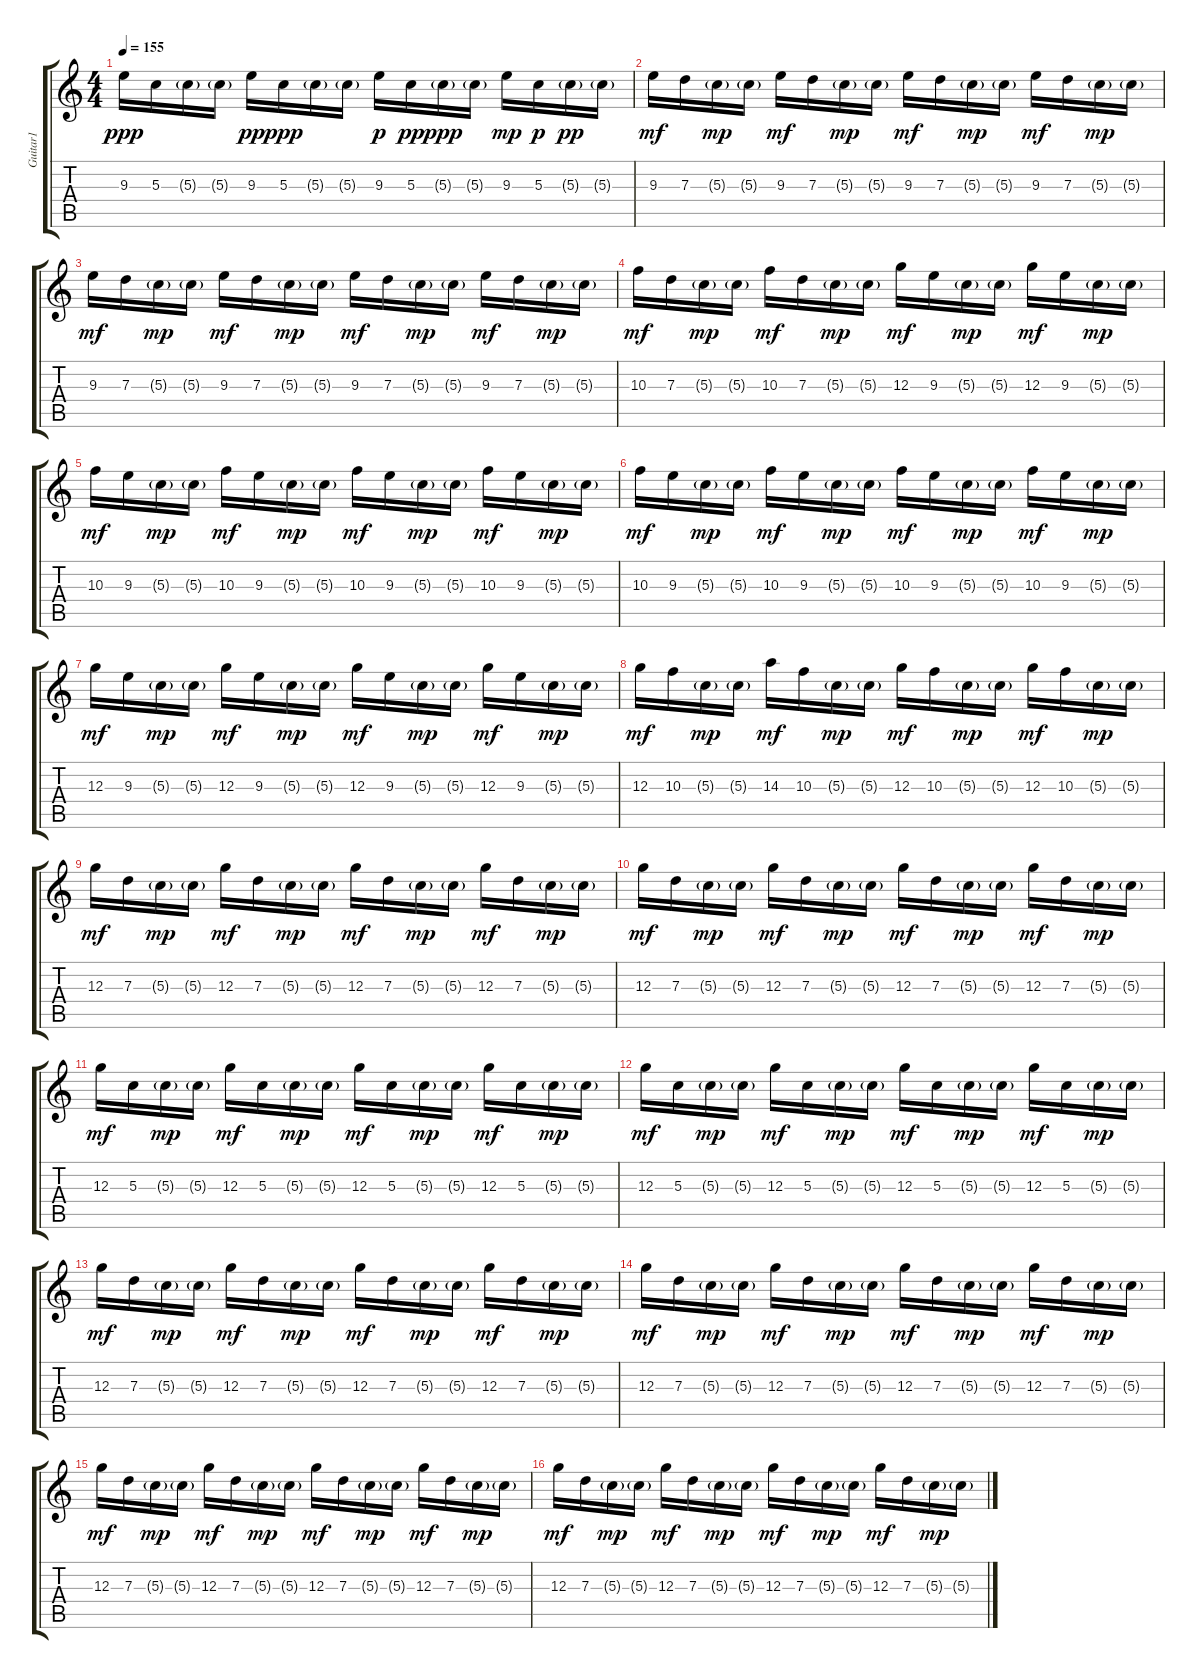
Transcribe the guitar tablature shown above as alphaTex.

\track ("Guitar1" "Guitar1") {instrument overdrivenguitar}
\staff {score tabs}
\tuning (E4 B3 G3 D3 A2 E2) {hide}
\ts (4 4)
\tempo 155
\clef g2
\ks c
9.3.16{dy ppp} 5.3.16 5.3{g}.16 5.3{g}.16 9.3.16{dy pp} 5.3.16{dy ppp} 5.3{g}.16 5.3{g}.16 9.3.16{dy p} 5.3.16{dy pp} 5.3{g}.16{dy ppp} 5.3{g}.16 9.3.16{dy mp} 5.3.16{dy p} 5.3{g}.16{dy pp} 5.3{g}.16 |
9.3.16{dy mf} 7.3.16 5.3{g}.16{dy mp} 5.3{g}.16 9.3.16{dy mf} 7.3.16 5.3{g}.16{dy mp} 5.3{g}.16 9.3.16{dy mf} 7.3.16 5.3{g}.16{dy mp} 5.3{g}.16 9.3.16{dy mf} 7.3.16 5.3{g}.16{dy mp} 5.3{g}.16 |
9.3.16{dy mf} 7.3.16 5.3{g}.16{dy mp} 5.3{g}.16 9.3.16{dy mf} 7.3.16 5.3{g}.16{dy mp} 5.3{g}.16 9.3.16{dy mf} 7.3.16 5.3{g}.16{dy mp} 5.3{g}.16 9.3.16{dy mf} 7.3.16 5.3{g}.16{dy mp} 5.3{g}.16 |
10.3.16{dy mf} 7.3.16 5.3{g}.16{dy mp} 5.3{g}.16 10.3.16{dy mf} 7.3.16 5.3{g}.16{dy mp} 5.3{g}.16 12.3.16{dy mf} 9.3.16 5.3{g}.16{dy mp} 5.3{g}.16 12.3.16{dy mf} 9.3.16 5.3{g}.16{dy mp} 5.3{g}.16 |
10.3.16{dy mf} 9.3.16 5.3{g}.16{dy mp} 5.3{g}.16 10.3.16{dy mf} 9.3.16 5.3{g}.16{dy mp} 5.3{g}.16 10.3.16{dy mf} 9.3.16 5.3{g}.16{dy mp} 5.3{g}.16 10.3.16{dy mf} 9.3.16 5.3{g}.16{dy mp} 5.3{g}.16 |
10.3.16{dy mf} 9.3.16 5.3{g}.16{dy mp} 5.3{g}.16 10.3.16{dy mf} 9.3.16 5.3{g}.16{dy mp} 5.3{g}.16 10.3.16{dy mf} 9.3.16 5.3{g}.16{dy mp} 5.3{g}.16 10.3.16{dy mf} 9.3.16 5.3{g}.16{dy mp} 5.3{g}.16 |
12.3.16{dy mf} 9.3.16 5.3{g}.16{dy mp} 5.3{g}.16 12.3.16{dy mf} 9.3.16 5.3{g}.16{dy mp} 5.3{g}.16 12.3.16{dy mf} 9.3.16 5.3{g}.16{dy mp} 5.3{g}.16 12.3.16{dy mf} 9.3.16 5.3{g}.16{dy mp} 5.3{g}.16 |
12.3.16{dy mf} 10.3.16 5.3{g}.16{dy mp} 5.3{g}.16 14.3.16{dy mf} 10.3.16 5.3{g}.16{dy mp} 5.3{g}.16 12.3.16{dy mf} 10.3.16 5.3{g}.16{dy mp} 5.3{g}.16 12.3.16{dy mf} 10.3.16 5.3{g}.16{dy mp} 5.3{g}.16 |
12.3.16{dy mf} 7.3.16 5.3{g}.16{dy mp} 5.3{g}.16 12.3.16{dy mf} 7.3.16 5.3{g}.16{dy mp} 5.3{g}.16 12.3.16{dy mf} 7.3.16 5.3{g}.16{dy mp} 5.3{g}.16 12.3.16{dy mf} 7.3.16 5.3{g}.16{dy mp} 5.3{g}.16 |
12.3.16{dy mf} 7.3.16 5.3{g}.16{dy mp} 5.3{g}.16 12.3.16{dy mf} 7.3.16 5.3{g}.16{dy mp} 5.3{g}.16 12.3.16{dy mf} 7.3.16 5.3{g}.16{dy mp} 5.3{g}.16 12.3.16{dy mf} 7.3.16 5.3{g}.16{dy mp} 5.3{g}.16 |
12.3.16{dy mf} 5.3.16 5.3{g}.16{dy mp} 5.3{g}.16 12.3.16{dy mf} 5.3.16 5.3{g}.16{dy mp} 5.3{g}.16 12.3.16{dy mf} 5.3.16 5.3{g}.16{dy mp} 5.3{g}.16 12.3.16{dy mf} 5.3.16 5.3{g}.16{dy mp} 5.3{g}.16 |
12.3.16{dy mf} 5.3.16 5.3{g}.16{dy mp} 5.3{g}.16 12.3.16{dy mf} 5.3.16 5.3{g}.16{dy mp} 5.3{g}.16 12.3.16{dy mf} 5.3.16 5.3{g}.16{dy mp} 5.3{g}.16 12.3.16{dy mf} 5.3.16 5.3{g}.16{dy mp} 5.3{g}.16 |
12.3.16{dy mf} 7.3.16 5.3{g}.16{dy mp} 5.3{g}.16 12.3.16{dy mf} 7.3.16 5.3{g}.16{dy mp} 5.3{g}.16 12.3.16{dy mf} 7.3.16 5.3{g}.16{dy mp} 5.3{g}.16 12.3.16{dy mf} 7.3.16 5.3{g}.16{dy mp} 5.3{g}.16 |
12.3.16{dy mf} 7.3.16 5.3{g}.16{dy mp} 5.3{g}.16 12.3.16{dy mf} 7.3.16 5.3{g}.16{dy mp} 5.3{g}.16 12.3.16{dy mf} 7.3.16 5.3{g}.16{dy mp} 5.3{g}.16 12.3.16{dy mf} 7.3.16 5.3{g}.16{dy mp} 5.3{g}.16 |
12.3.16{dy mf} 7.3.16 5.3{g}.16{dy mp} 5.3{g}.16 12.3.16{dy mf} 7.3.16 5.3{g}.16{dy mp} 5.3{g}.16 12.3.16{dy mf} 7.3.16 5.3{g}.16{dy mp} 5.3{g}.16 12.3.16{dy mf} 7.3.16 5.3{g}.16{dy mp} 5.3{g}.16 |
12.3.16{dy mf} 7.3.16 5.3{g}.16{dy mp} 5.3{g}.16 12.3.16{dy mf} 7.3.16 5.3{g}.16{dy mp} 5.3{g}.16 12.3.16{dy mf} 7.3.16 5.3{g}.16{dy mp} 5.3{g}.16 12.3.16{dy mf} 7.3.16 5.3{g}.16{dy mp} 5.3{g}.16
